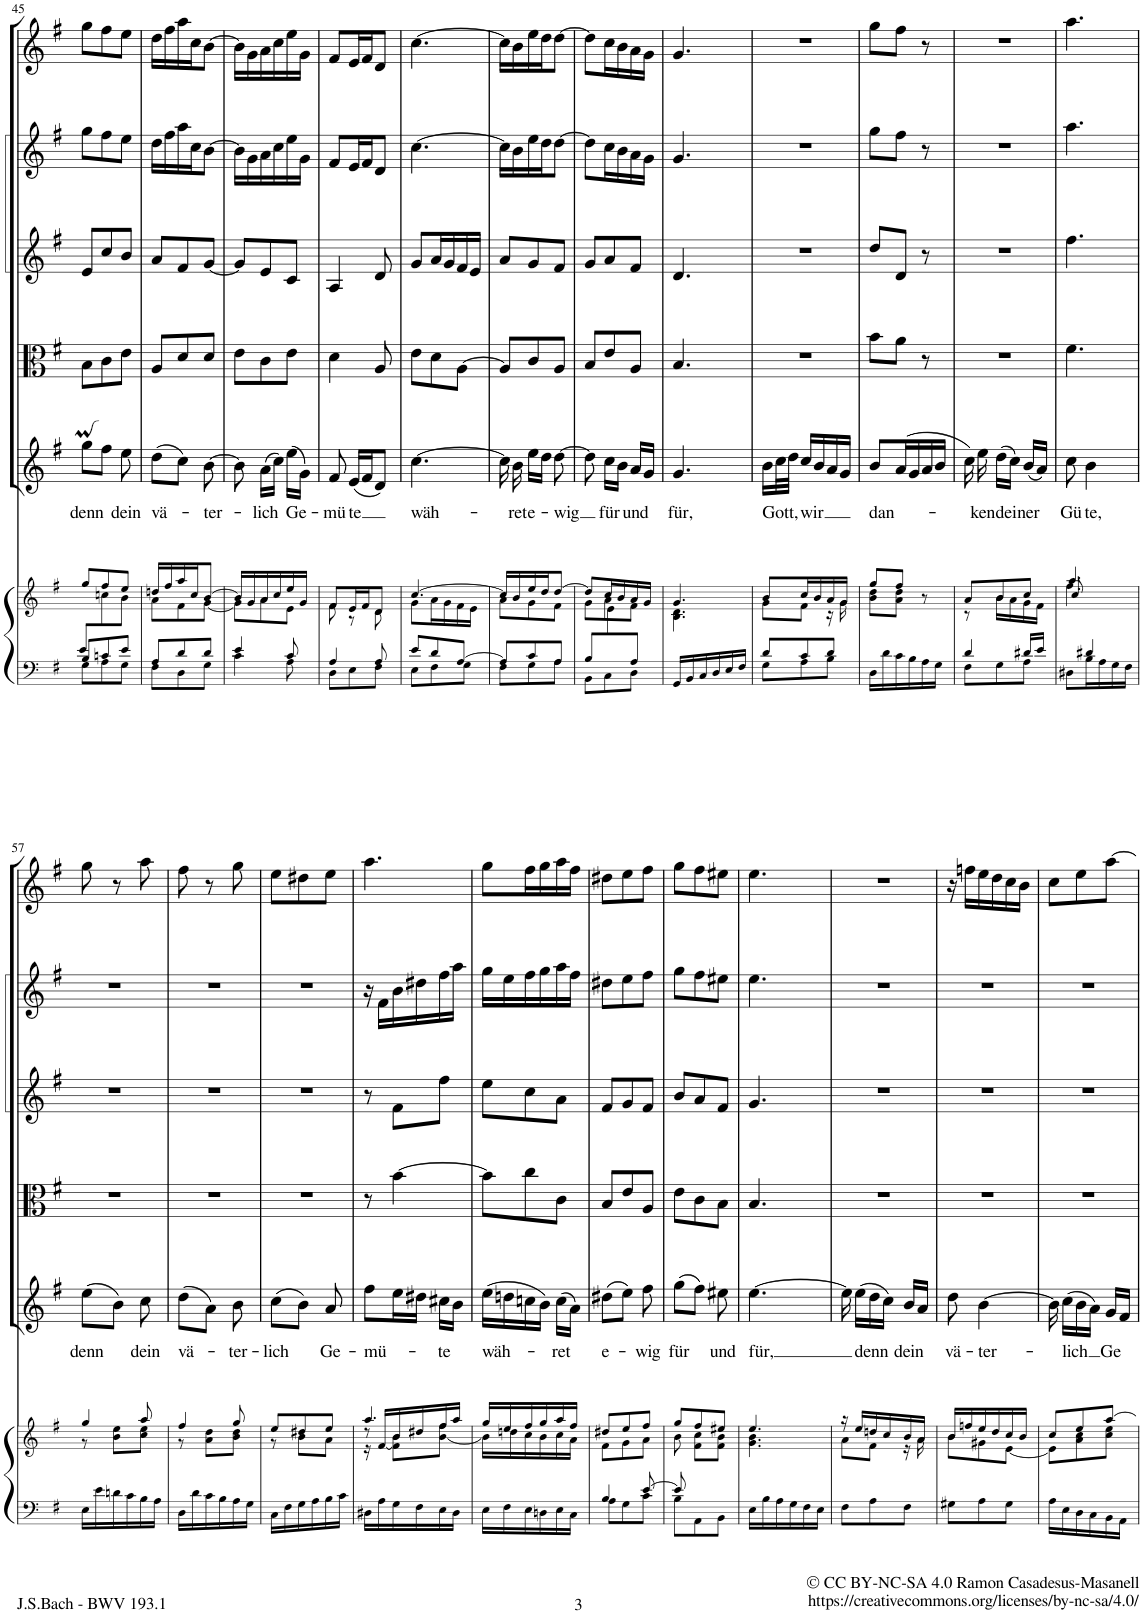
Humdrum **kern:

**kern	**kern	**kern	**text	**kern	**kern	**kern	**kern
*part6	*part6	*part5	*part5	*part4	*part3	*part2	*part1
*staff7	*staff6	*staff5	*staff5	*staff4	*staff3	*staff2	*staff1
*I"Piano reduction	*	*I"Soprano	*	*I"Viola	*I"Violino II	*I"Violino I	*I"Oboe I
*I'Pno	*	*	*	*I'Vla	*I'Vln	*I'Vln	*I'Ob
!!LO:PB:g=z
*clefF4	*clefG2	*clefG2	*	*clefC3	*clefG2	*clefG2	*clefG2
*k[f#]	*k[f#]	*k[f#]	*	*k[f#]	*k[f#]	*k[f#]	*k[f#]
*M3/8	*M3/8	*M3/8	*	*M3/8	*M3/8	*M3/8	*M3/8
=45	=45	=45	=45	=45	=45	=45	=45
*^	*^	*	*	*	*	*	*
*	*^	*	*	*	*	*	*	*	*
!	!	!	!	!	!	!LO:LY:b	!	!	!	!
8e/L	8B/L	8G\L	8gg/L	8ryy	8gg\L	denn	8B\L	8e/L	8gg\L	8gg\L
4ryy	8cn/	8A\	8ff#/	8ccn\	8ff#\J	.	8c\	8cc/	8ff#\	8ff#\
!	!	!	!	!	!	!LO:LY:b	!	!	!	!
.	8e/J	8G\J	8ee/J	8b\J	8ee\	dein	8e\J	8b/J	8ee\J	8ee\J
=46	=46	=46	=46	=46	=46	=46	=46	=46	=46	=46
!	!	!	!	!	!	!LO:LY:b	!	!	!	!
*	*v	*v	*	*	*	*	*	*	*	*
8A/L	8F#\L	16ddn/LL	8a\L	(8dd\L	vä-	8A/L	8a/L	16dd\LL	16dd\LL
.	.	16ff#/	.	.	.	.	.	16ff#\	16ff#\
8d/	8D\	16aa/	8f#\	8cc\J)	.	8d/	8f#/	16aa\	16aa\
.	.	16cc/J	.	.	.	.	.	16cc\J	16cc\J
!	!	!	!	!	!LO:LY:b	!	!	!	!
8d/J	8G\J	[8b/J	[8g\J	[8b\	-ter-	8d/J	[8g/J	[8b\J	[8b\J
=47	=47	=47	=47	=47	=47	=47	=47	=47	=47
4e/	4c\	16b/LL]	8g\L]	8b\]	.	8e\L	8g/L]	16b\LL]	16b\LL]
.	.	16g/	.	.	.	.	.	16g\	16g\
!	!	!	!	!	!LO:LY:b	!	!	!	!
.	.	16a/	8a\	(16a\LL	-lich	8c\	8e/	16a\	16a\
.	.	16cc/	.	16cc\JJ)	.	.	.	16cc\	16cc\
!	!	!	!	!	!LO:LY:b	!	!	!	!
8c/	8A\	16ee/	8e\J	(16ee\LL	Ge-	8e\J	8c/J	16ee\	16ee\
.	.	16g/JJ	.	16g\JJ)	.	.	.	16g\JJ	16g\JJ
=48	=48	=48	=48	=48	=48	=48	=48	=48	=48
!	!	!	!	!	!LO:LY:b	!	!	!	!
4A/	8D\L	8f#/L	8f#\	8f#/	-mü-	4d\	4A/	8f#/L	8f#/L
!	!	!	!	!	!LO:LY:b	!	!	!	!
.	8E\	16e/L	8r	(16e/LL	-te	.	.	16e/L	16e/L
.	.	16f#/J	.	16f#/J	.	.	.	16f#/J	16f#/J
8A/	8F#\J	8d/J	8d\	8d/J)	.	8A/	8d/	8d/J	8d/J
=49	=49	=49	=49	=49	=49	=49	=49	=49	=49
!	!	!	!	!	!LO:LY:b	!	!	!	!
8e/L	8E\L	[4.cc/	8g\L	[4.cc\	wäh-	8e\L	8g/L	[4.cc\	[4.cc\
8d/	8F#\	.	16a\L	.	.	8d\	16a/L	.	.
.	.	.	16g\	.	.	.	16g/	.	.
[8A/J	8G\J	.	16f#\	.	.	[8A\J	16f#/	.	.
.	.	.	16e\JJ	.	.	.	16e/JJ	.	.
=50	=50	=50	=50	=50	=50	=50	=50	=50	=50
8A/L]	8F#\L	16cc/LL]	8a\L	16cc\]	.	8A/L]	8a/L	16cc\LL]	16cc\LL]
!	!	!	!	!	!LO:LY:b	!	!	!	!
.	.	16b/	.	16b\	-ret	.	.	16b\	16b\
!	!	!	!	!	!LO:LY:b	!	!	!	!
8c/	8G\	16ee/	8g\	16ee\LL	e-	8c/	8g/	16ee\	16ee\
.	.	16dd/J	.	16dd\JJ	.	.	.	16dd\J	16dd\J
!	!	!	!	!	!LO:LY:b	!	!	!	!
8A/J	8A\J	[8dd/J	8f#\J	[8dd\	-wig	8A/J	8f#/J	[8dd\J	[8dd\J
=51	=51	=51	=51	=51	=51	=51	=51	=51	=51
*	*	*	*^	*	*	*	*	*	*
8B/L	8BB\L	8dd/L]	8g\L	8ryy	8dd\]	.	8B/L	8g/L	8dd\L]	8dd\L]
!	!	!	!	!	!	!LO:LY:b	!	!	!	!
8ryy	8C\	16cc/L	8a\	8e\	16cc\LL	für	8e/	8a/	16cc\L	16cc\L
.	.	16b/	.	.	16b\JJ	.	.	.	16b\	16b\
!	!	!	!	!	!	!LO:LY:b	!	!	!	!
8A/J	8D\J	16a/	8f#\J	8ryy	16a/LL	und	8A/J	8f#/J	16a\	16a\
.	.	16g/JJ	.	.	16g/JJ	.	.	.	16g\JJ	16g\JJ
*v	*v	*	*	*	*	*	*	*	*	*
*	*	*v	*v	*	*	*	*	*	*
=52	=52	=52	=52	=52	=52	=52	=52	=52
!	!	!	!	!LO:LY:b	!	!	!	!
16GG/LL	4.g/	4.B\ 4.d\	4.g/	für,	4.B/	4.d/	4.g/	4.g/
16BB/	.	.	.	.	.	.	.	.
16C/	.	.	.	.	.	.	.	.
16D/	.	.	.	.	.	.	.	.
16E/	.	.	.	.	.	.	.	.
16F#/JJ	.	.	.	.	.	.	.	.
=53	=53	=53	=53	=53	=53	=53	=53	=53
*^	*	*	*	*	*	*	*	*
!	!	!	!	!	!LO:LY:b	!	!	!	!
8d/L	8G\L	8b/L	8g\L	16b\LL	Gott,	4.r	4.r	4.r	4.r
.	.	.	.	32cc\L	.	.	.	.	.
.	.	.	.	32dd\JJJ	.	.	.	.	.
!	!	!	!	!	!LO:LY:b	!	!	!	!
8c/	8A\	16cc/L	8f#\J	16cc/LL	wir	.	.	.	.
.	.	16b/	.	16b/	.	.	.	.	.
8d/J	8B\J	16a/	16r	16a/	.	.	.	.	.
.	.	16g/JJ	16g\	16g/JJ	.	.	.	.	.
*v	*v	*	*	*	*	*	*	*	*
=54	=54	=54	=54	=54	=54	=54	=54	=54
!	!	!	!	!LO:LY:b	!	!	!	!
16D\LL	8gg/L	8b\ 8dd\L	8b/L	dan-	8b\L	8dd/L	8gg\L	8gg\L
16d\	.	.	.	.	.	.	.	.
16c\	8ff#/J	8a\ 8dd\J	(16a/L	.	8a\J	8d/J	8ff#\J	8ff#\J
16B\	.	.	16g/	.	.	.	.	.
16A\	8r	8ryy	16a/	.	8r	8r	8r	8r
16G\JJ	.	.	16b/JJ	.	.	.	.	.
=55	=55	=55	=55	=55	=55	=55	=55	=55
*^	*	*	*	*	*	*	*	*
4d/	8F#\L	8a/L	8r	16cc\)	.	4.r	4.r	4.r	4.r
!	!	!	!	!	!LO:LY:b	!	!	!	!
.	.	.	.	16ee\	-ken	.	.	.	.
!	!	!	!	!	!LO:LY:b	!	!	!	!
.	8G\	8b/	16b\LL	(16dd\LL	dei-	.	.	.	.
.	.	.	16a\	16cc\JJ)	.	.	.	.	.
!	!	!	!	!	!LO:LY:b	!	!	!	!
16d#X/LL	8A\J	8cc/J	16g\	(16b/LL	-ner	.	.	.	.
16e/JJ	.	.	16f#\JJ	16a/JJ)	.	.	.	.	.
=56	=56	=56	=56	=56	=56	=56	=56	=56	=56
*	*	*	*^	*	*	*	*	*	*
!	!	!	!	!	!	!LO:LY:b	!	!	!	!
8ryy	8D#X\L	4.aa/	4.ff#\	8cc/	8cc\	Gü-	4.f#\	4.ff#\	4.aa\	4.aa\
!	!	!	!	!	!	!LO:LY:b	!	!	!	!
4d#X/	16B\L	.	.	4ryy	4b\	-te,	.	.	.	.
.	16A\	.	.	.	.	.	.	.	.	.
.	16G\	.	.	.	.	.	.	.	.	.
.	16F#\JJ	.	.	.	.	.	.	.	.	.
*	*	*	*v	*v	*	*	*	*	*	*
!!LO:LB:g=z
=57	=57	=57	=57	=57	=57	=57	=57	=57	=57
!	!	!	!	!	!LO:LY:b	!	!	!	!
*v	*v	*	*	*	*	*	*	*	*
16E\LL	4gg/	8r	(8ee\L	denn	4.r	4.r	4.r	8gg\
16e\	.	.	.	.	.	.	.	.
16dn\	.	8b\ 8ee\L	8b\J)	.	.	.	.	8r
16c\	.	.	.	.	.	.	.	.
!	!	!	!	!LO:LY:b	!	!	!	!
16B\	8aa/	8cc\ 8ee\J	8cc\	dein	.	.	.	8aa\
16A\JJ	.	.	.	.	.	.	.	.
=58	=58	=58	=58	=58	=58	=58	=58	=58
!	!	!	!	!LO:LY:b	!	!	!	!
16D\LL	4ff#/	8r	(8dd\L	vä-	4.r	4.r	4.r	8ff#\
16d\	.	.	.	.	.	.	.	.
16c\	.	8a\ 8dd\L	8a\J)	.	.	.	.	8r
16B\	.	.	.	.	.	.	.	.
!	!	!	!	!LO:LY:b	!	!	!	!
16A\	8gg/	8b\ 8dd\J	8b\	-ter-	.	.	.	8gg\
16G\JJ	.	.	.	.	.	.	.	.
=59	=59	=59	=59	=59	=59	=59	=59	=59
!	!	!	!	!LO:LY:b	!	!	!	!
16C\LL	8ee/L	8r	(8cc\L	-lich	4.r	4.r	4.r	8ee\L
16F#\	.	.	.	.	.	.	.	.
16G\	8dd#X/	8b\L	8b\J)	.	.	.	.	8dd#X\
16A\	.	.	.	.	.	.	.	.
!	!	!	!	!LO:LY:b	!	!	!	!
16B\	8ee/J	8a\J	8a/	Ge-	.	.	.	8ee\J
16c\JJ	.	.	.	.	.	.	.	.
=60	=60	=60	=60	=60	=60	=60	=60	=60
*	*	*^	*	*	*	*	*	*
!	!	!	!	!	!LO:LY:b	!	!	!	!
16D#X\LL	4.aa/	8r	16r	8ff#\L	-mü-	8r	8r	16r	4.aa\
16A\	.	.	[<16f#/LL	.	.	.	.	16f#\LL	.
16G\	.	8f#\] 8b\L	16b/	16ee\L	.	[4b\	8f#\L	16b\	.
16F#\	.	.	16dd#X/	16dd#X\JJ	.	.	.	16dd#X\	.
!	!	!	!	!	!LO:LY:b	!	!	!	!
16E\	.	[8b\ 8ff#\J	16ff#/	16cc#X\LL	-te	.	8ff#\J	16ff#\	.
16D#\JJ	.	.	16aa/JJ	16b\JJ	.	.	.	16aa\JJ	.
=61	=61	=61	=61	=61	=61	=61	=61	=61	=61
!	!	!	!	!	!LO:LY:b	!	!	!	!
*	*	*v	*v	*	*	*	*	*	*
16E\LL	16gg/LL	16b\LL]	(16ee\LL	wäh-	8b\L]	8ee\L	16gg\LL	8gg\L
16F#\	16ee/	16ddn\	16ddn\	.	.	.	16ee\	.
16E\	16ff#/	16cc\	16ccn\	.	8cc\	8cc\	16ff#\	16ff#\L
16Dn\	16gg/	16b\	16b\JJ)	.	.	.	16gg\	16gg\
!	!	!	!	!LO:LY:b	!	!	!	!
16E\	16aa/	16cc\	(16cc\LL	-ret	8c\J	8a\J	16aa\	16aa\
16C\JJ	16ff#/JJ	16a\JJ	16a\JJ)	.	.	.	16ff#\JJ	16ff#\JJ
=62	=62	=62	=62	=62	=62	=62	=62	=62
*^	*	*	*	*	*	*	*	*
!	!	!	!	!	!LO:LY:b	!	!	!	!
4B/	8A\L	8dd#X/L	8f#\L	(8dd#X\L	e-	8B/L	8f#/L	8dd#X\L	8dd#X\L
.	8G\	8ee/	8g\	8ee\J)	.	8e/	8g/	8ee\	8ee\
!	!	!	!	!	!LO:LY:b	!	!	!	!
[8e/	8c\J	8ff#/J	8a\J	8ff#\	-wig	8A/J	8f#/J	8ff#\J	8ff#\J
=63	=63	=63	=63	=63	=63	=63	=63	=63	=63
!	!	!	!	!	!LO:LY:b	!	!	!	!
8e/]	8B\L	8gg/L	8b\	(8gg\L	für	8e\L	8b/L	8gg\L	8gg\L
4ryy	8AA\	8ff#/	8f#\ 8cc\L	8ff#\J)	.	8c\	8a/	8ff#\	8ff#\
!	!	!	!	!	!LO:LY:b	!	!	!	!
.	8BB\J	8ee#X/J	8f#\ 8b\J	8ee#X\	und	8B\J	8f#/J	8ee#X\J	8ee#X\J
=64	=64	=64	=64	=64	=64	=64	=64	=64	=64
!	!	!	!	!	!LO:LY:b	!	!	!	!
*v	*v	*	*	*	*	*	*	*	*
16E\LL	4.ee/	4.g\ 4.b\	[4.ee\	für,	4.B/	4.g/	4.ee\	4.ee\
16B\	.	.	.	.	.	.	.	.
16A\	.	.	.	.	.	.	.	.
16G\	.	.	.	.	.	.	.	.
16F#\	.	.	.	.	.	.	.	.
16E\JJ	.	.	.	.	.	.	.	.
=65	=65	=65	=65	=65	=65	=65	=65	=65
8F#\L	16r	8a\L	16ee\]	.	4.r	4.r	4.r	4.r
!	!	!	!	!LO:LY:b	!	!	!	!
.	16ee/LL	.	(16ee\LL	denn	.	.	.	.
8A\	16ddn/	8f#\J	16dd\	.	.	.	.	.
.	16cc/	.	16cc\JJ)	.	.	.	.	.
!	!	!	!	!LO:LY:b	!	!	!	!
8F#\J	16b/	16r	16b/LL	dein	.	.	.	.
.	16a/JJ	16a\	16a/JJ	.	.	.	.	.
=66	=66	=66	=66	=66	=66	=66	=66	=66
!	!	!	!	!LO:LY:b	!	!	!	!
8G#X\L	16b/LL	8b\L	8dd\	vä-	4.r	4.r	4.r	16r
.	16ffn/	.	.	.	.	.	.	16ffn\LL
!	!	!	!	!LO:LY:b	!	!	!	!
8A\	16ee/	8g#X\	[4b\	-ter-	.	.	.	16ee\
.	16dd/	.	.	.	.	.	.	16dd\
8G#\J	16cc/	[8e\J	.	.	.	.	.	16cc\
.	16b/JJ	.	.	.	.	.	.	16b\JJ
=67	=67	=67	=67	=67	=67	=67	=67	=67
16A\LL	8cc/L	8e\L]	16b\]	.	4.r	4.r	4.r	8cc\L
!	!	!	!	!LO:LY:b	!	!	!	!
16E\	.	.	(16cc\LL	-lich	.	.	.	.
16D\	8ee/	8a\ 8cc\	16b\	.	.	.	.	8ee\
16C\	.	.	16a\JJ)	.	.	.	.	.
!	!	!	!	!LO:LY:b	!	!	!	!
16BB\	[8aa/J	8cc\ 8ee\J	16g/LL	Ge	.	.	.	[8aa\J
16AA\JJ	.	.	16f#/JJ	.	.	.	.	.
*	*v	*v	*	*	*	*	*	*
=	=	=	=	=	=	=	=
*-	*-	*-	*-	*-	*-	*-	*-
